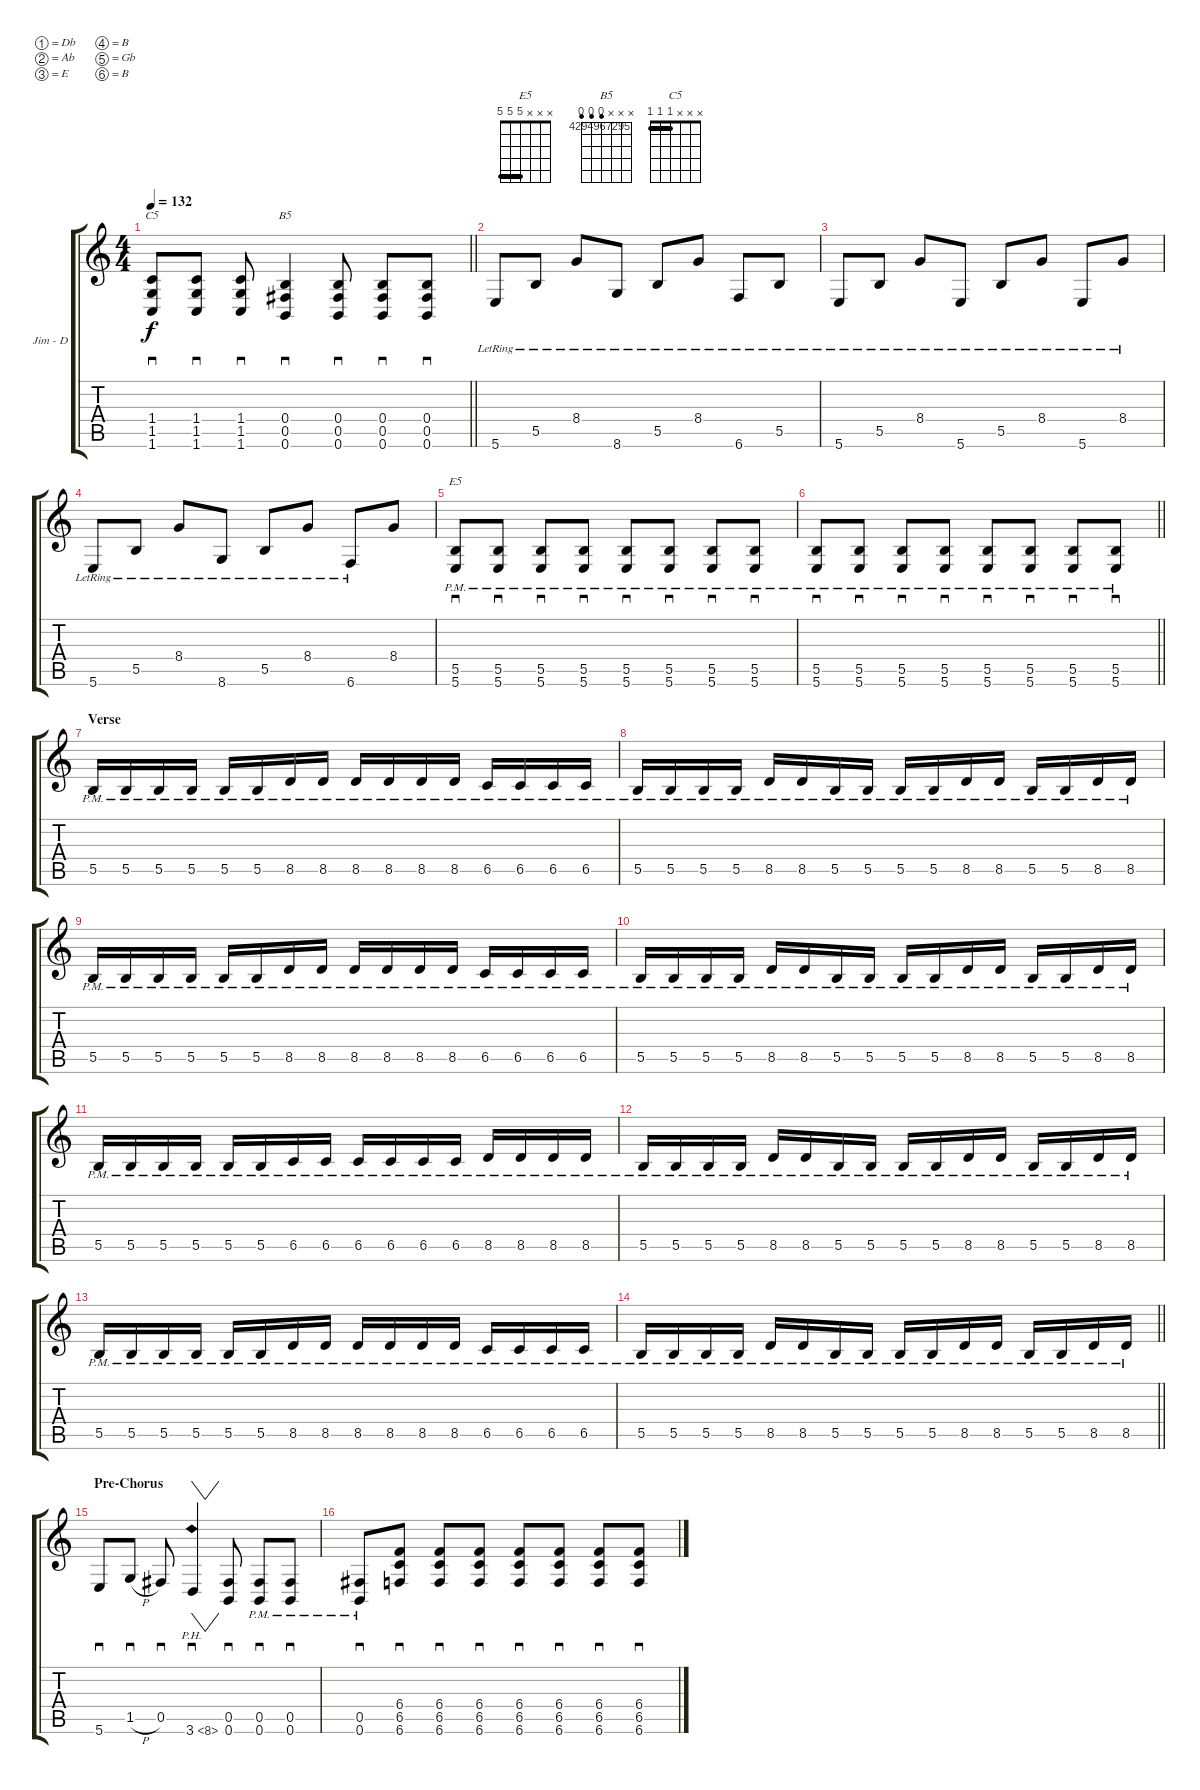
\bracketExtendMode groupsimilarinstruments
\firstSystemTrackNameOrientation horizontal
\otherSystemsTrackNameOrientation horizontal
\track ("Jim Root (Dirty)" "Jim - D") {instrument overdrivenguitar}
\staff {score tabs}
\tuning (Db4 Ab3 E3 B2 Gb2 B1)
\chord ("E5" x x x 5 5 5) {showfingering false barre (5 5)}
\chord ("B5" x x x 4294967294 4294967294 4294967294) {firstfret 4294967295 showfingering false}
\chord ("C5" x x x 1 1 1) {showfingering false barre (1 1)}
\ts (4 4)
\tempo 132
\clef g2
\barLineRight lightlight
\ks c
(1.4 1.5 1.6).8{sd ch "C5" dy f} (1.4 1.5 1.6).8{sd} (1.4 1.5 1.6).8{sd} (0.4 0.5 0.6).4{sd ch "B5"} (0.4 0.5 0.6).8{sd} (0.4 0.5 0.6).8{sd} (0.4 0.5 0.6).8{sd} |
5.6{lr}.8 5.5{lr}.8 8.4{lr}.8 8.6{lr}.8 5.5{lr}.8 8.4{lr}.8 6.6{lr}.8 5.5{lr}.8 |
5.6{lr}.8 5.5{lr}.8 8.4{lr}.8 5.6{lr}.8 5.5{lr}.8 8.4{lr}.8 5.6{lr}.8 8.4{lr}.8 |
5.6{lr}.8 5.5{lr}.8 8.4{lr}.8 8.6{lr}.8 5.5{lr}.8 8.4{lr}.8 6.6{lr}.8 8.4.8 |
(5.5{pm} 5.6{pm}).8{sd ch "E5"} (5.5{pm} 5.6{pm}).8{sd} (5.5{pm} 5.6{pm}).8{sd} (5.5{pm} 5.6{pm}).8{sd} (5.5{pm} 5.6{pm}).8{sd} (5.5{pm} 5.6{pm}).8{sd} (5.5{pm} 5.6{pm}).8{sd} (5.5{pm} 5.6{pm}).8{sd} |
\barLineRight lightlight
(5.5{pm} 5.6{pm}).8{sd} (5.5{pm} 5.6{pm}).8{sd} (5.5{pm} 5.6{pm}).8{sd} (5.5{pm} 5.6{pm}).8{sd} (5.5{pm} 5.6{pm}).8{sd} (5.5{pm} 5.6{pm}).8{sd} (5.5{pm} 5.6{pm}).8{sd} (5.5{pm} 5.6{pm}).8{sd} |
\section ("" "Verse")
5.5{pm}.16 5.5{pm}.16 5.5{pm}.16 5.5{pm}.16 5.5{pm}.16 5.5{pm}.16 8.5{pm}.16 8.5{pm}.16 8.5{pm}.16 8.5{pm}.16 8.5{pm}.16 8.5{pm}.16 6.5{pm}.16 6.5{pm}.16 6.5{pm}.16 6.5{pm}.16 |
5.5{pm}.16 5.5{pm}.16 5.5{pm}.16 5.5{pm}.16 8.5{pm}.16 8.5{pm}.16 5.5{pm}.16 5.5{pm}.16 5.5{pm}.16 5.5{pm}.16 8.5{pm}.16 8.5{pm}.16 5.5{pm}.16 5.5{pm}.16 8.5{pm}.16 8.5{pm}.16 |
5.5{pm}.16 5.5{pm}.16 5.5{pm}.16 5.5{pm}.16 5.5{pm}.16 5.5{pm}.16 8.5{pm}.16 8.5{pm}.16 8.5{pm}.16 8.5{pm}.16 8.5{pm}.16 8.5{pm}.16 6.5{pm}.16 6.5{pm}.16 6.5{pm}.16 6.5{pm}.16 |
5.5{pm}.16 5.5{pm}.16 5.5{pm}.16 5.5{pm}.16 8.5{pm}.16 8.5{pm}.16 5.5{pm}.16 5.5{pm}.16 5.5{pm}.16 5.5{pm}.16 8.5{pm}.16 8.5{pm}.16 5.5{pm}.16 5.5{pm}.16 8.5{pm}.16 8.5{pm}.16 |
5.5{pm}.16 5.5{pm}.16 5.5{pm}.16 5.5{pm}.16 5.5{pm}.16 5.5{pm}.16 6.5{pm}.16 6.5{pm}.16 6.5{pm}.16 6.5{pm}.16 6.5{pm}.16 6.5{pm}.16 8.5{pm}.16 8.5{pm}.16 8.5{pm}.16 8.5{pm}.16 |
5.5{pm}.16 5.5{pm}.16 5.5{pm}.16 5.5{pm}.16 8.5{pm}.16 8.5{pm}.16 5.5{pm}.16 5.5{pm}.16 5.5{pm}.16 5.5{pm}.16 8.5{pm}.16 8.5{pm}.16 5.5{pm}.16 5.5{pm}.16 8.5{pm}.16 8.5{pm}.16 |
5.5{pm}.16 5.5{pm}.16 5.5{pm}.16 5.5{pm}.16 5.5{pm}.16 5.5{pm}.16 8.5{pm}.16 8.5{pm}.16 8.5{pm}.16 8.5{pm}.16 8.5{pm}.16 8.5{pm}.16 6.5{pm}.16 6.5{pm}.16 6.5{pm}.16 6.5{pm}.16 |
\barLineRight lightlight
5.5{pm}.16 5.5{pm}.16 5.5{pm}.16 5.5{pm}.16 8.5{pm}.16 8.5{pm}.16 5.5{pm}.16 5.5{pm}.16 5.5{pm}.16 5.5{pm}.16 8.5{pm}.16 8.5{pm}.16 5.5{pm}.16 5.5{pm}.16 8.5{pm}.16 8.5{pm}.16 |
\section ("" "Pre-Chorus")
5.6.8{sd} 1.5{h}.8{sd} 0.5.8{sd} 3.6{ph 5}.4{vw sd} (0.5 0.6).8{sd} (0.5{pm} 0.6{pm}).8{sd} (0.5{pm} 0.6{pm}).8{sd} |
(0.5{pm} 0.6).8{sd} (6.4 6.5 6.6).8{sd} (6.4 6.5 6.6).8{sd} (6.4 6.5 6.6).8{sd} (6.4 6.5 6.6).8{sd} (6.4 6.5 6.6).8{sd} (6.4 6.5 6.6).8{sd} (6.4 6.5 6.6).8{sd}
